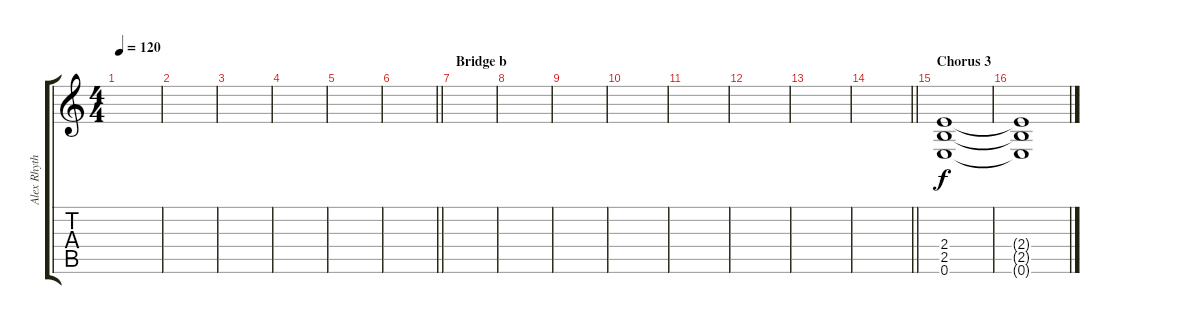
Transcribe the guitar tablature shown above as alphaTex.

\track ("Alex Rhythm" "Alex Rhyth") {instrument distortionguitar}
\staff {score tabs}
\tuning (E4 B3 G3 D3 A2 E2) {hide}
\ts (4 4)
\tempo 120
\clef g2
\ks c
|
|
|
|
|
\barLineRight lightlight
|
\section ("" "Bridge b")
|
|
|
|
|
|
|
\barLineRight lightlight
|
\section ("" "Chorus 3")
(2.4 2.5 0.6).1 |
(2.4{t} 2.5{t} 0.6{t}).1
